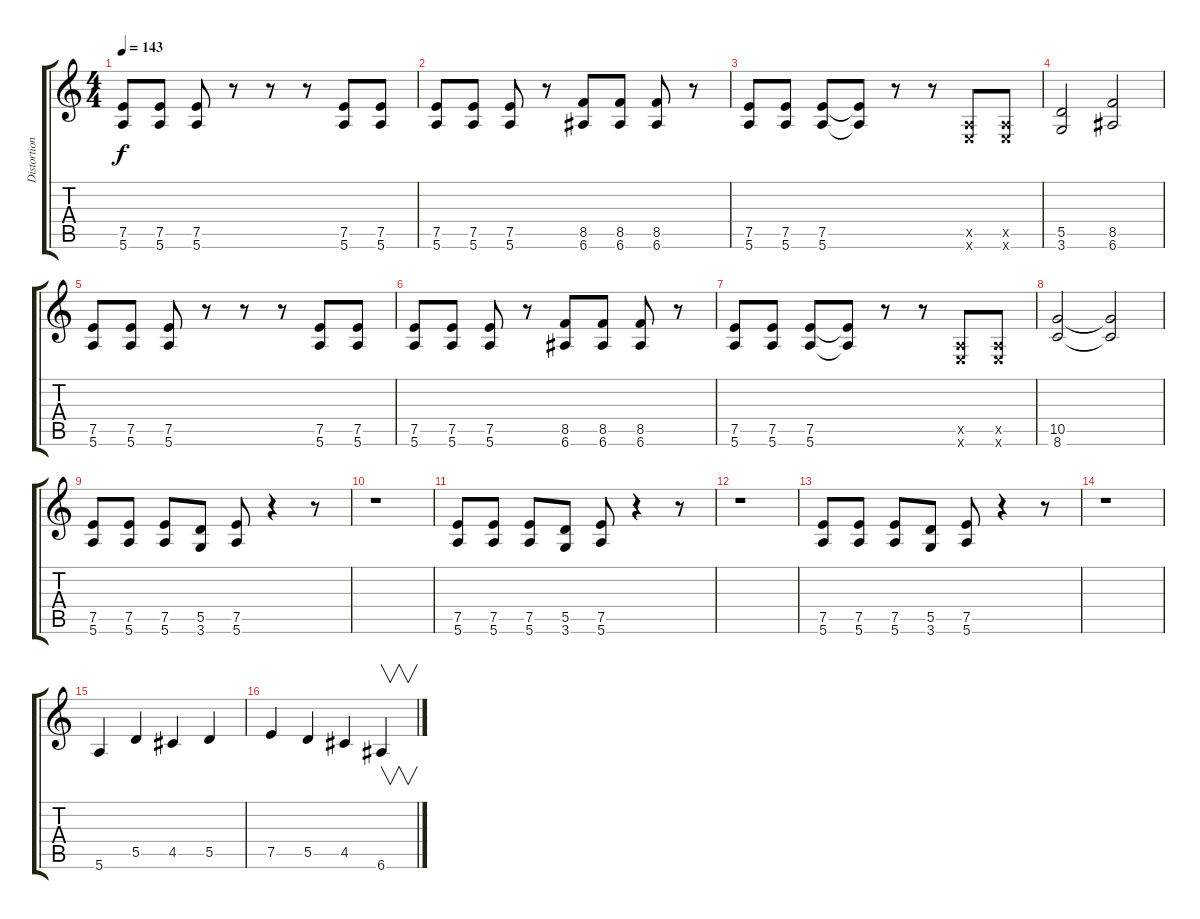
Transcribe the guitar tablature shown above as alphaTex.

\track ("Distortion" "Distortion") {instrument distortionguitar}
\staff {score tabs}
\tuning (E4 B3 G3 D3 A2 E2) {hide}
\ts (4 4)
\tempo 143
\clef g2
\ks c
(7.5 5.6).8{dy f} (7.5 5.6).8 (7.5 5.6).8 r.8 r.8 r.8 (7.5 5.6).8 (7.5 5.6).8 |
(7.5 5.6).8 (7.5 5.6).8 (7.5 5.6).8 r.8 (8.5 6.6).8 (8.5 6.6).8 (8.5 6.6).8 r.8 |
(7.5 5.6).8 (7.5 5.6).8 (7.5 5.6).8 (7.5{t} 5.6{t}).8 r.8 r.8 (0.5{x} 0.6{x}).8 (0.5{x} 0.6{x}).8 |
(5.5 3.6).2 (8.5 6.6).2 |
(7.5 5.6).8 (7.5 5.6).8 (7.5 5.6).8 r.8 r.8 r.8 (7.5 5.6).8 (7.5 5.6).8 |
(7.5 5.6).8 (7.5 5.6).8 (7.5 5.6).8 r.8 (8.5 6.6).8 (8.5 6.6).8 (8.5 6.6).8 r.8 |
(7.5 5.6).8 (7.5 5.6).8 (7.5 5.6).8 (7.5{t} 5.6{t}).8 r.8 r.8 (0.5{x} 0.6{x}).8 (0.5{x} 0.6{x}).8 |
(10.5 8.6).2 (10.5{t} 8.6{t}).2 |
(7.5 5.6).8 (7.5 5.6).8 (7.5 5.6).8 (5.5 3.6).8 (7.5 5.6).8 r.4 r.8 |
r.1 |
(7.5 5.6).8 (7.5 5.6).8 (7.5 5.6).8 (5.5 3.6).8 (7.5 5.6).8 r.4 r.8 |
r.1 |
(7.5 5.6).8 (7.5 5.6).8 (7.5 5.6).8 (5.5 3.6).8 (7.5 5.6).8 r.4 r.8 |
r.1 |
5.6.4 5.5.4 4.5.4 5.5.4 |
7.5.4 5.5.4 4.5.4 6.6.4{v}
